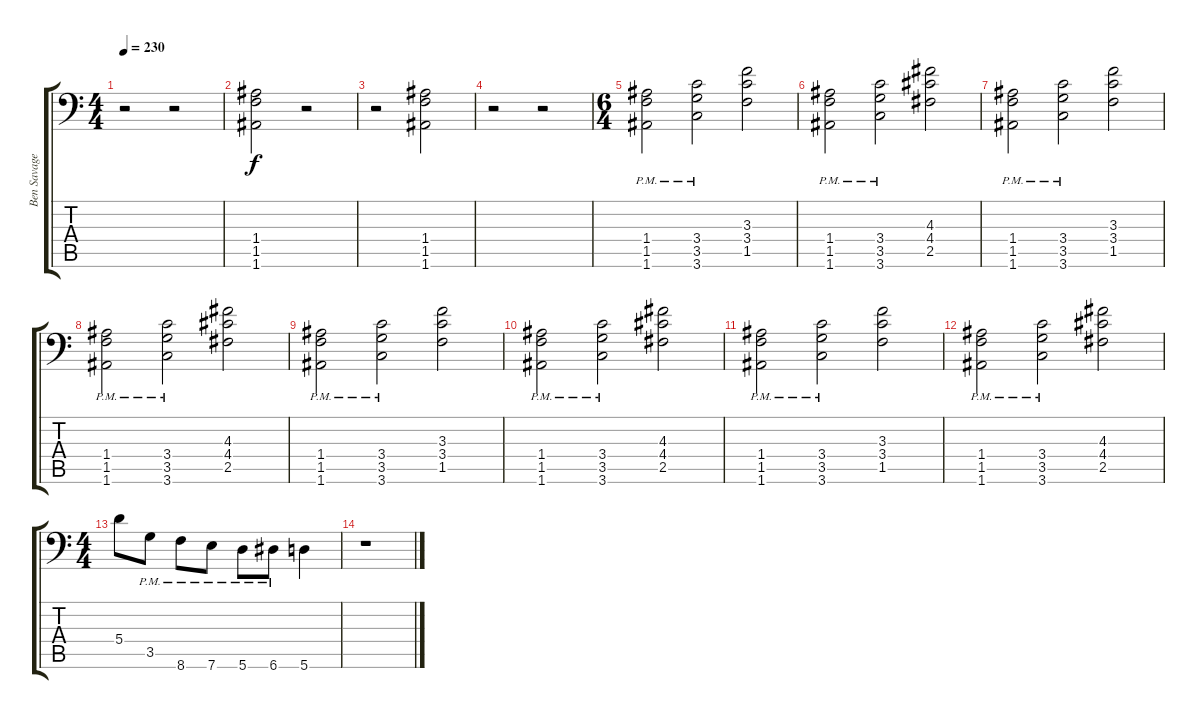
\track ("Ben Savage" "Ben Savage") {instrument distortionguitar}
\staff {score tabs}
\tuning (B3 Gb3 D3 A2 E2 A1) {hide}
\ts (4 4)
\tempo 230
\clef f4
\ks c
r.2{dy f} r.2 |
(1.4 1.5 1.6).2 r.2 |
r.2 (1.4 1.5 1.6).2 |
r.2 r.2 |
\ts (6 4)
(1.4{pm} 1.5{pm} 1.6{pm}).2 (3.4{pm} 3.5{pm} 3.6{pm}).2 (3.3 3.4 1.5).2 |
(1.4{pm} 1.5{pm} 1.6{pm}).2 (3.4{pm} 3.5{pm} 3.6{pm}).2 (4.3 4.4 2.5).2 |
(1.4{pm} 1.5{pm} 1.6{pm}).2 (3.4{pm} 3.5{pm} 3.6{pm}).2 (3.3 3.4 1.5).2 |
(1.4{pm} 1.5{pm} 1.6{pm}).2 (3.4{pm} 3.5{pm} 3.6{pm}).2 (4.3 4.4 2.5).2 |
(1.4{pm} 1.5{pm} 1.6{pm}).2 (3.4{pm} 3.5{pm} 3.6{pm}).2 (3.3 3.4 1.5).2 |
(1.4{pm} 1.5{pm} 1.6{pm}).2 (3.4{pm} 3.5{pm} 3.6{pm}).2 (4.3 4.4 2.5).2 |
(1.4{pm} 1.5{pm} 1.6{pm}).2 (3.4{pm} 3.5{pm} 3.6{pm}).2 (3.3 3.4 1.5).2 |
(1.4{pm} 1.5{pm} 1.6{pm}).2 (3.4{pm} 3.5{pm} 3.6{pm}).2 (4.3 4.4 2.5).2 |
\ts (4 4)
5.4.8 3.5{pm}.8 8.6{pm}.8 7.6{pm}.8 5.6{pm}.8 6.6{pm}.8 5.6.4 |
r.1
